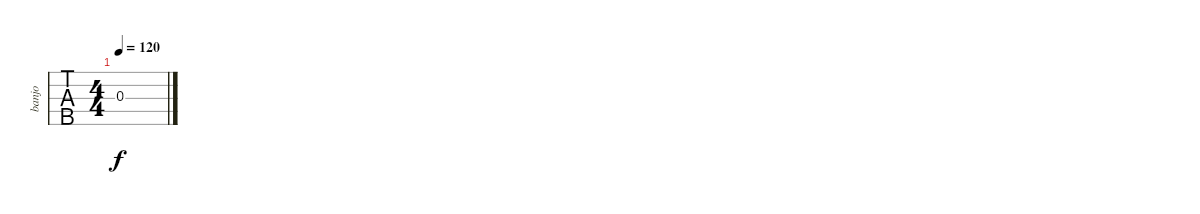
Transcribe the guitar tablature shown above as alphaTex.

\track ("banjo" "banjo") {instrument banjo}
\staff {tabs}
\tuning (D4 B3 G3 D3 G4) {hide}
\displaytranspose 12
\ts (4 4)
\tempo 120
\clef g2
\ks c
0.3.1{dy f}
